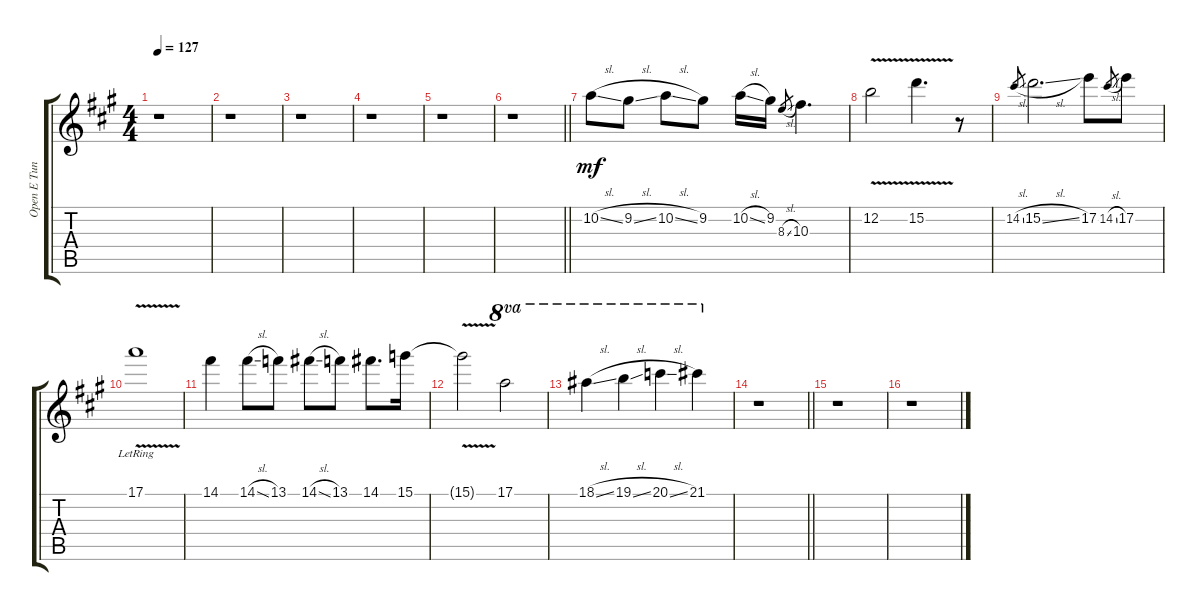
\track ("Open E Tuning Dist Gtr." "Open E Tun") {instrument distortionguitar}
\staff {score tabs}
\tuning (E4 B3 Ab3 E3 B2 E2) {hide}
\ts (4 4)
\tempo 127
\clef g2
\ks a
r.1{dy mf} |
r.1 |
r.1 |
r.1 |
r.1 |
\barLineRight lightlight
r.1 |
10.2{sl}.8 9.2{sl}.8 10.2{sl}.8 9.2.8 10.2{sl}.16 9.2.16 8.3{sl}.8{gr} 10.3.4{d} |
12.2{v}.2 15.2{v}.4{d} r.8 |
14.2{sl}.8{gr} 15.2{sl}.2{d} 17.2.8 14.2{sl}.8{gr} 17.2.8 |
17.1{v lr}.1 |
14.1.4 14.1{sl}.8 13.1.8 14.1{sl}.8 13.1.8 14.1.8{d} 15.1.16 |
15.1{v t}.2 17.1.2{ot 8va} |
18.1{sl}.4{ot 8va} 19.1{sl}.4{ot 8va} 20.1{sl}.4{ot 8va} 21.1.4{ot 8va} |
\barLineRight lightlight
r.1 |
r.1 |
r.1
